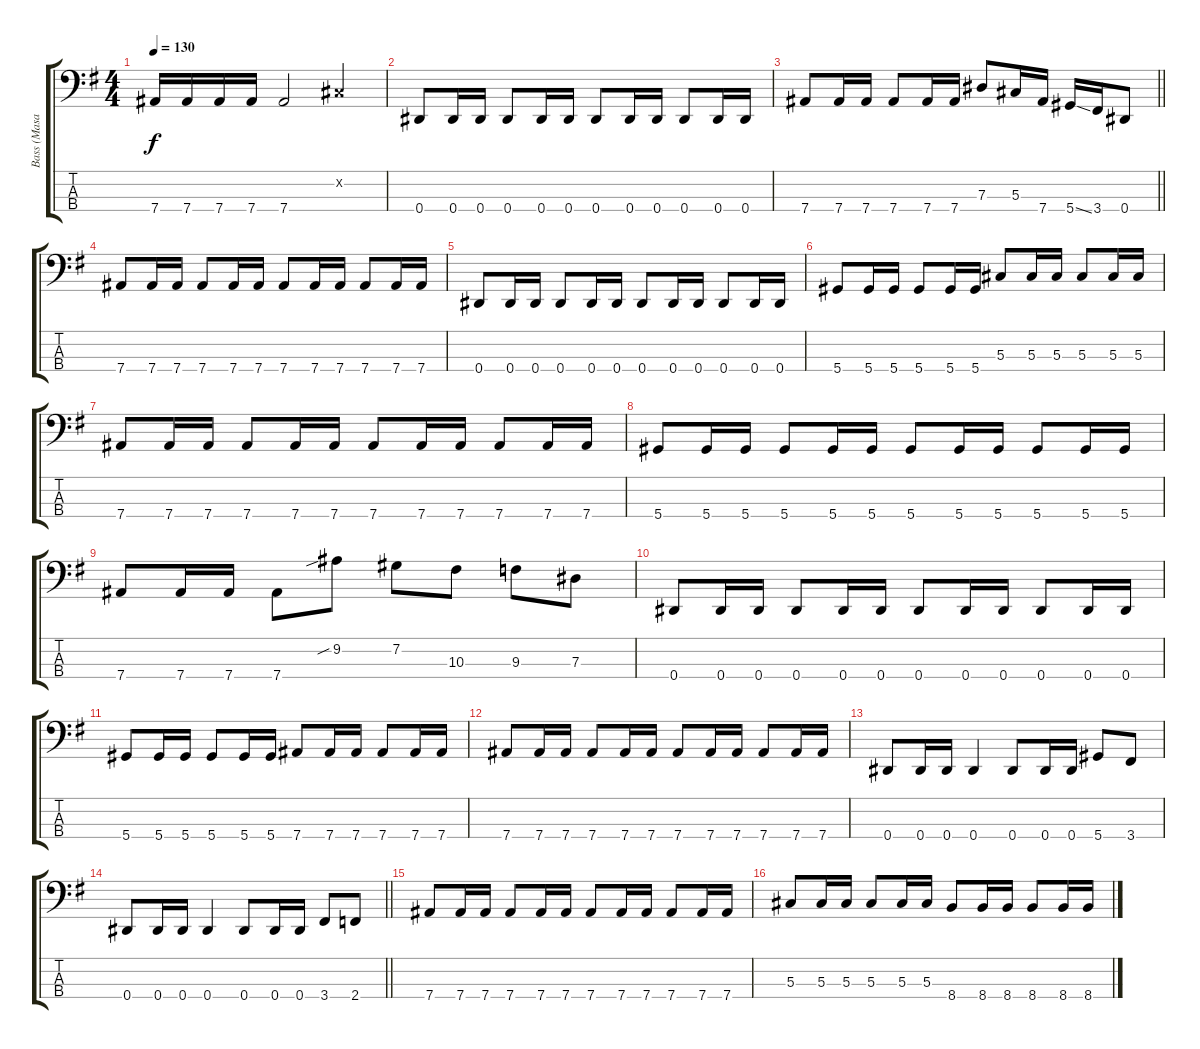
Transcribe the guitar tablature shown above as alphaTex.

\track ("Bass (Masaki)" "Bass (Masa") {instrument electricbassfinger}
\staff {score tabs}
\tuning (Gb2 Db2 Ab1 Eb1) {hide}
\ts (4 4)
\tempo 130
\clef f4
\ks g
7.4.16{dy f} 7.4.16 7.4.16 7.4.16 7.4.2 0.2{x}.4 |
0.4.8 0.4.16 0.4.16 0.4.8 0.4.16 0.4.16 0.4.8 0.4.16 0.4.16 0.4.8 0.4.16 0.4.16 |
\barLineRight lightlight
7.4.8 7.4.16 7.4.16 7.4.8 7.4.16 7.4.16 7.3.8 5.3.16 7.4.16 5.4{ss}.16 3.4.16 0.4.8 |
7.4.8 7.4.16 7.4.16 7.4.8 7.4.16 7.4.16 7.4.8 7.4.16 7.4.16 7.4.8 7.4.16 7.4.16 |
0.4.8 0.4.16 0.4.16 0.4.8 0.4.16 0.4.16 0.4.8 0.4.16 0.4.16 0.4.8 0.4.16 0.4.16 |
5.4.8 5.4.16 5.4.16 5.4.8 5.4.16 5.4.16 5.3.8 5.3.16 5.3.16 5.3.8 5.3.16 5.3.16 |
7.4.8 7.4.16 7.4.16 7.4.8 7.4.16 7.4.16 7.4.8 7.4.16 7.4.16 7.4.8 7.4.16 7.4.16 |
5.4.8 5.4.16 5.4.16 5.4.8 5.4.16 5.4.16 5.4.8 5.4.16 5.4.16 5.4.8 5.4.16 5.4.16 |
7.4.8 7.4.16 7.4.16 7.4.8 9.2{sib}.8 7.2.8 10.3.8 9.3.8 7.3.8 |
0.4.8 0.4.16 0.4.16 0.4.8 0.4.16 0.4.16 0.4.8 0.4.16 0.4.16 0.4.8 0.4.16 0.4.16 |
5.4.8 5.4.16 5.4.16 5.4.8 5.4.16 5.4.16 7.4.8 7.4.16 7.4.16 7.4.8 7.4.16 7.4.16 |
7.4.8 7.4.16 7.4.16 7.4.8 7.4.16 7.4.16 7.4.8 7.4.16 7.4.16 7.4.8 7.4.16 7.4.16 |
0.4.8 0.4.16 0.4.16 0.4.4 0.4.8 0.4.16 0.4.16 5.4.8 3.4.8 |
\barLineRight lightlight
0.4.8 0.4.16 0.4.16 0.4.4 0.4.8 0.4.16 0.4.16 3.4.8 2.4.8 |
7.4.8 7.4.16 7.4.16 7.4.8 7.4.16 7.4.16 7.4.8 7.4.16 7.4.16 7.4.8 7.4.16 7.4.16 |
5.3.8 5.3.16 5.3.16 5.3.8 5.3.16 5.3.16 8.4.8 8.4.16 8.4.16 8.4.8 8.4.16 8.4.16
